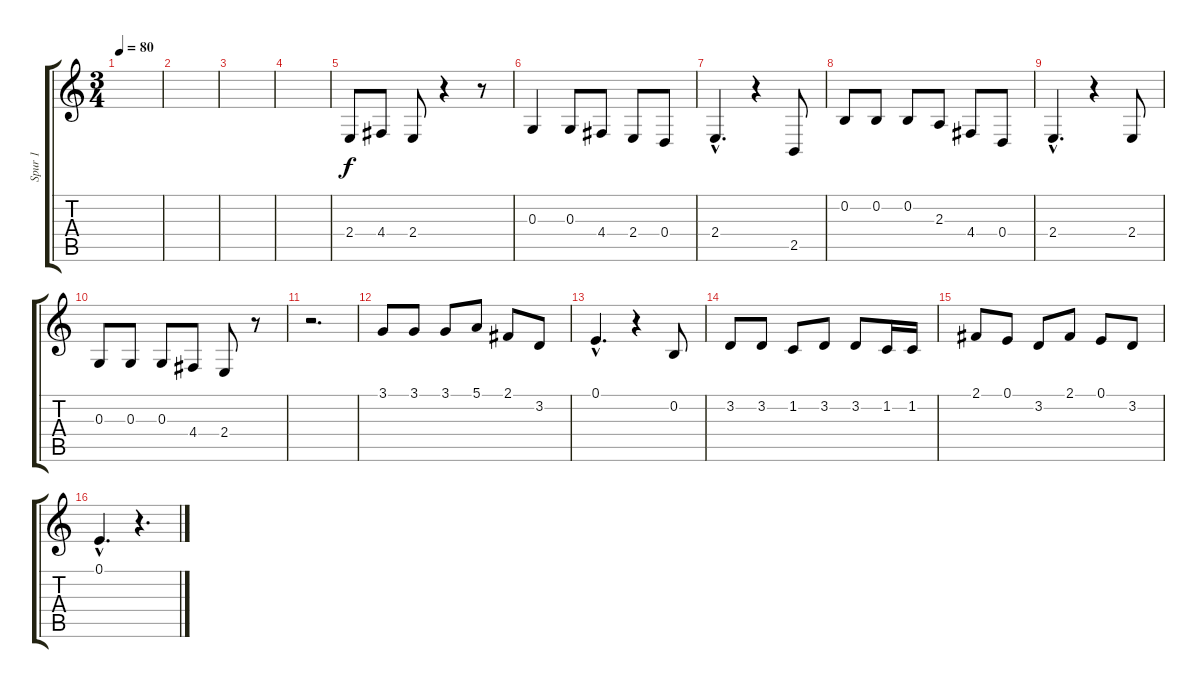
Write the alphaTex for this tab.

\track ("Spur 1" "Spur 1") {instrument englishhorn}
\staff {score tabs}
\tuning (E4 B3 G3 D3 A2 E2) {hide}
\ts (3 4)
\tempo 80
\clef g2
\ks c
|
|
|
|
2.4.8 4.4.8 2.4.8 r.4 r.8 |
0.3.4 0.3.8 4.4.8 2.4.8 0.4.8 |
2.4{hac}.4{d} r.4 2.5.8 |
0.2.8 0.2.8 0.2.8 2.3.8 4.4.8 0.4.8 |
2.4{hac}.4{d} r.4 2.4.8 |
0.3.8 0.3.8 0.3.8 4.4.8 2.4.8 r.8 |
r.2{d} |
3.1.8 3.1.8 3.1.8 5.1.8 2.1.8 3.2.8 |
0.1{hac}.4{d} r.4 0.2.8 |
3.2.8 3.2.8 1.2.8 3.2.8 3.2.8 1.2.16 1.2.16 |
2.1.8 0.1.8 3.2.8 2.1.8 0.1.8 3.2.8 |
0.1{hac}.4{d} r.4{d}
